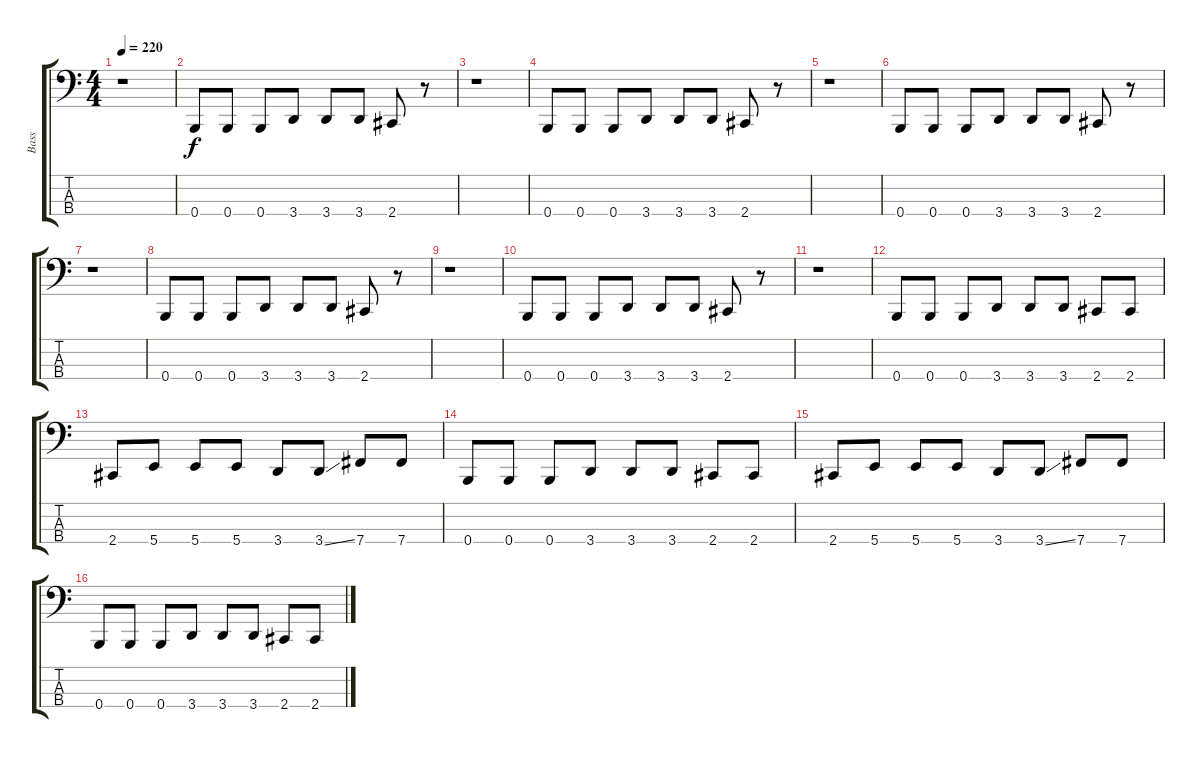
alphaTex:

\track ("Bass" "Bass") {instrument electricbasspick}
\staff {score tabs}
\tuning (E2 B1 Gb1 B0) {hide}
\ts (4 4)
\tempo 220
\clef f4
\ks c
r.1{dy f} |
0.4.8 0.4.8 0.4.8 3.4.8 3.4.8 3.4.8 2.4.8 r.8 |
r.1 |
0.4.8 0.4.8 0.4.8 3.4.8 3.4.8 3.4.8 2.4.8 r.8 |
r.1 |
0.4.8 0.4.8 0.4.8 3.4.8 3.4.8 3.4.8 2.4.8 r.8 |
r.1 |
0.4.8 0.4.8 0.4.8 3.4.8 3.4.8 3.4.8 2.4.8 r.8 |
r.1 |
0.4.8 0.4.8 0.4.8 3.4.8 3.4.8 3.4.8 2.4.8 r.8 |
r.1 |
0.4.8 0.4.8 0.4.8 3.4.8 3.4.8 3.4.8 2.4.8 2.4.8 |
2.4.8 5.4.8 5.4.8 5.4.8 3.4.8 3.4{ss}.8 7.4.8 7.4.8 |
0.4.8 0.4.8 0.4.8 3.4.8 3.4.8 3.4.8 2.4.8 2.4.8 |
2.4.8 5.4.8 5.4.8 5.4.8 3.4.8 3.4{ss}.8 7.4.8 7.4.8 |
0.4.8 0.4.8 0.4.8 3.4.8 3.4.8 3.4.8 2.4.8 2.4.8
